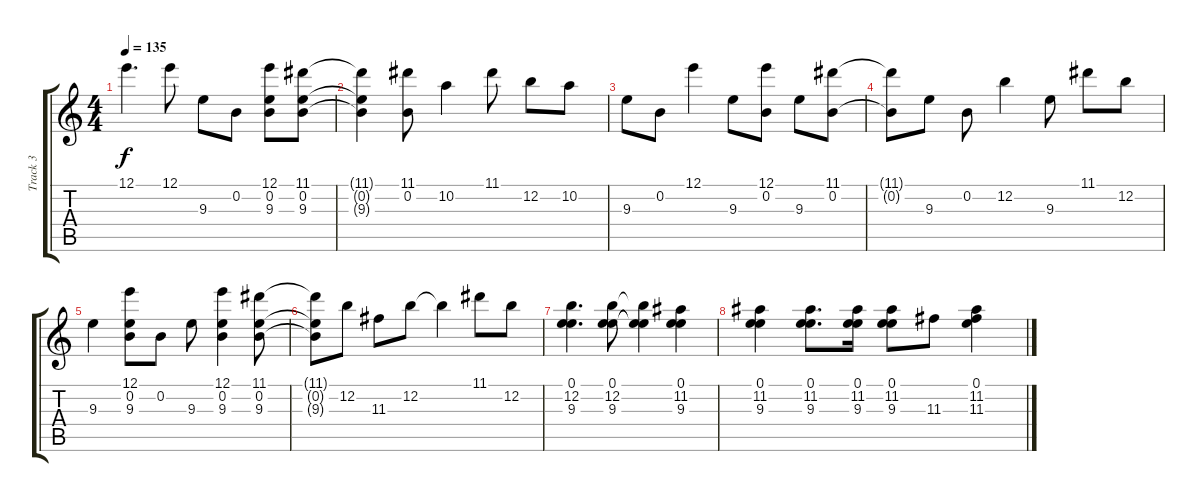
\track ("Track 3" "Track 3") {instrument acousticguitarsteel}
\staff {score tabs}
\tuning (E4 B3 G3 D3 A2 E2) {hide}
\ts (4 4)
\tempo 135
\clef g2
\ks c
12.1.4{d dy f} 12.1.8 9.3.8 0.2.8 (12.1 0.2 9.3).8 (11.1 0.2 9.3).8 |
(11.1{t} 0.2{t} 9.3{t}).4 (11.1 0.2).8 10.2.4 11.1.8 12.2.8 10.2.8 |
9.3.8 0.2.8 12.1.4 9.3.8 (12.1 0.2).8 9.3.8 (11.1 0.2).8 |
(11.1{t} 0.2{t}).8 9.3.8 0.2.8 12.2.4 9.3.8 11.1.8 12.2.8 |
9.3.4 (12.1 0.2 9.3).8 0.2.8 9.3.8 (12.1 0.2 9.3).4 (11.1 0.2 9.3).8 |
(11.1{t} 0.2{t} 9.3{t}).8 12.2.8 11.3.8 12.2.8 12.2{t}.4 11.1.8 12.2.8 |
(0.1 12.2 9.3).4{d} (0.1 12.2 9.3).8 (0.1{t} 12.2{t} 9.3{t}).4 (0.1 11.2 9.3).4 |
(0.1 11.2 9.3).4 (0.1 11.2 9.3).8{d} (0.1 11.2 9.3).16 (0.1 11.2 9.3).8 11.3.8 (0.1 11.2 11.3).4
